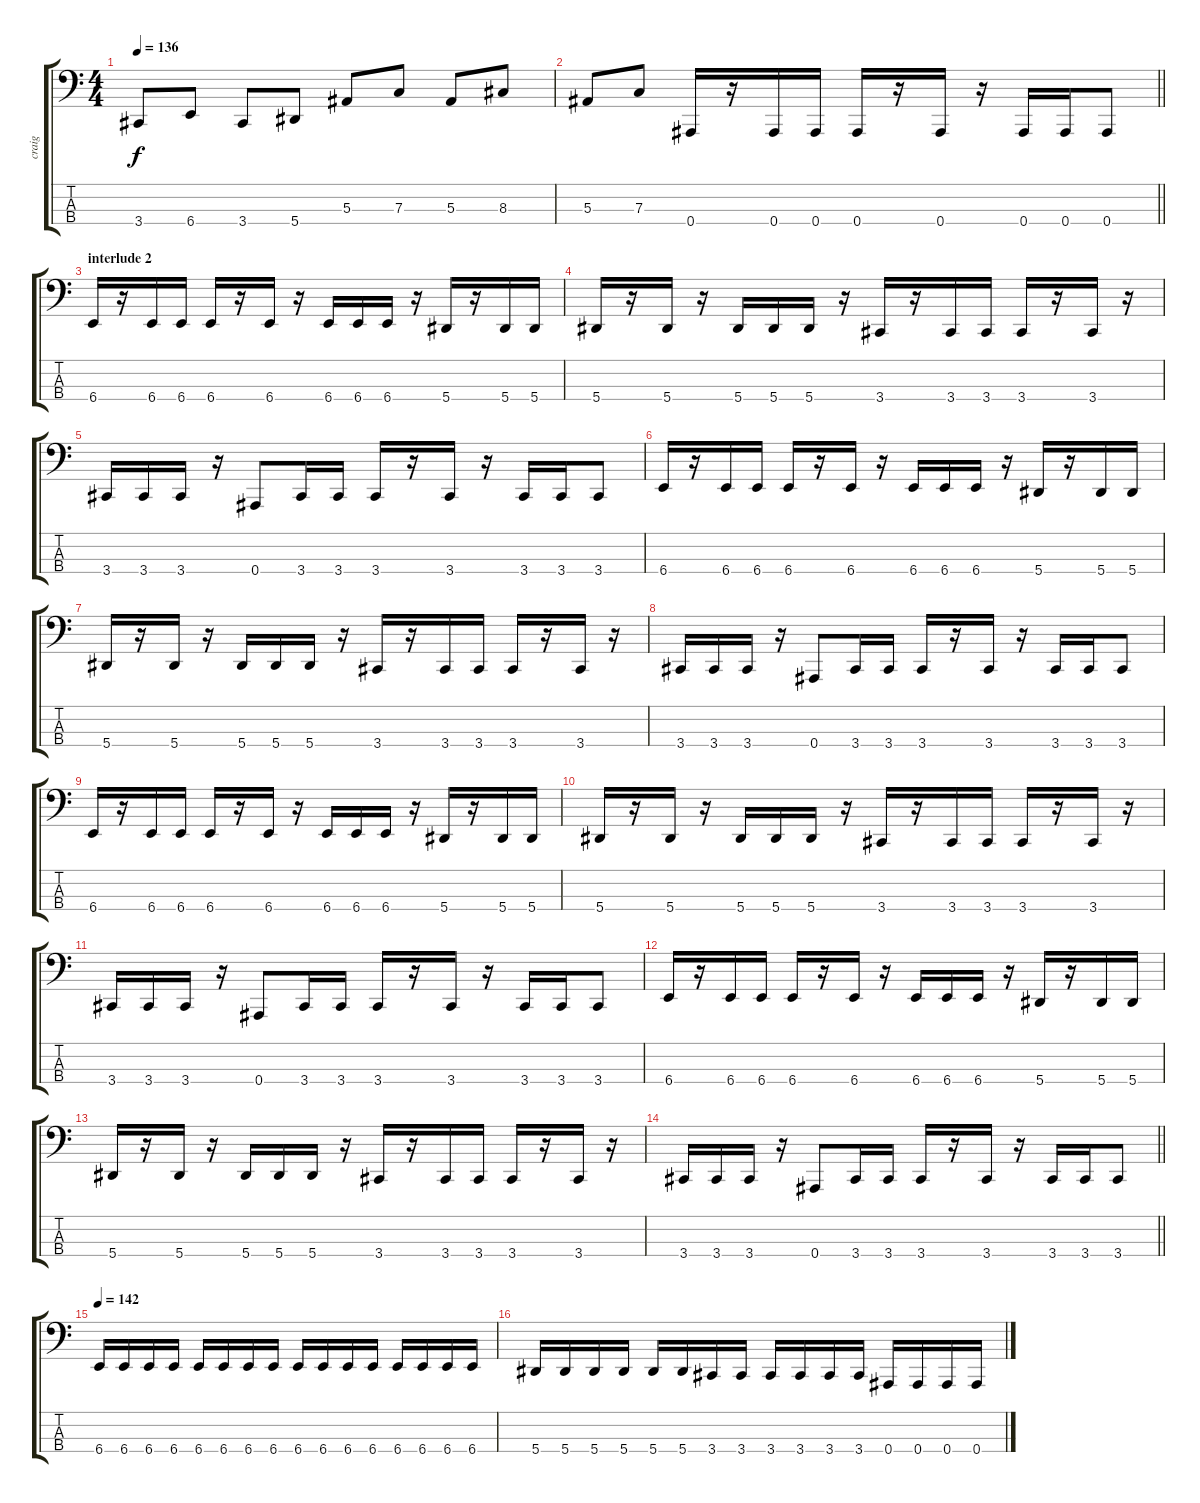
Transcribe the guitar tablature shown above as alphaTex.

\track ("craig" "craig") {instrument slapbass2}
\staff {score tabs}
\tuning (Eb2 Bb1 F1 Bb0) {hide}
\ts (4 4)
\tempo 136
\clef f4
\ks c
3.4.8{dy f} 6.4.8 3.4.8 5.4.8 5.3.8 7.3.8 5.3.8 8.3.8 |
\barLineRight lightlight
5.3.8 7.3.8 0.4.16 r.16 0.4.16 0.4.16 0.4.16 r.16 0.4.16 r.16 0.4.16 0.4.16 0.4.8 |
\section ("" "interlude 2")
6.4.16 r.16 6.4.16 6.4.16 6.4.16 r.16 6.4.16 r.16 6.4.16 6.4.16 6.4.16 r.16 5.4.16 r.16 5.4.16 5.4.16 |
5.4.16 r.16 5.4.16 r.16 5.4.16 5.4.16 5.4.16 r.16 3.4.16 r.16 3.4.16 3.4.16 3.4.16 r.16 3.4.16 r.16 |
3.4.16 3.4.16 3.4.16 r.16 0.4.8 3.4.16 3.4.16 3.4.16 r.16 3.4.16 r.16 3.4.16 3.4.16 3.4.8 |
6.4.16 r.16 6.4.16 6.4.16 6.4.16 r.16 6.4.16 r.16 6.4.16 6.4.16 6.4.16 r.16 5.4.16 r.16 5.4.16 5.4.16 |
5.4.16 r.16 5.4.16 r.16 5.4.16 5.4.16 5.4.16 r.16 3.4.16 r.16 3.4.16 3.4.16 3.4.16 r.16 3.4.16 r.16 |
3.4.16 3.4.16 3.4.16 r.16 0.4.8 3.4.16 3.4.16 3.4.16 r.16 3.4.16 r.16 3.4.16 3.4.16 3.4.8 |
6.4.16 r.16 6.4.16 6.4.16 6.4.16 r.16 6.4.16 r.16 6.4.16 6.4.16 6.4.16 r.16 5.4.16 r.16 5.4.16 5.4.16 |
5.4.16 r.16 5.4.16 r.16 5.4.16 5.4.16 5.4.16 r.16 3.4.16 r.16 3.4.16 3.4.16 3.4.16 r.16 3.4.16 r.16 |
3.4.16 3.4.16 3.4.16 r.16 0.4.8 3.4.16 3.4.16 3.4.16 r.16 3.4.16 r.16 3.4.16 3.4.16 3.4.8 |
6.4.16 r.16 6.4.16 6.4.16 6.4.16 r.16 6.4.16 r.16 6.4.16 6.4.16 6.4.16 r.16 5.4.16 r.16 5.4.16 5.4.16 |
5.4.16 r.16 5.4.16 r.16 5.4.16 5.4.16 5.4.16 r.16 3.4.16 r.16 3.4.16 3.4.16 3.4.16 r.16 3.4.16 r.16 |
\barLineRight lightlight
3.4.16 3.4.16 3.4.16 r.16 0.4.8 3.4.16 3.4.16 3.4.16 r.16 3.4.16 r.16 3.4.16 3.4.16 3.4.8 |
\tempo 142
6.4.16 6.4.16 6.4.16 6.4.16 6.4.16 6.4.16 6.4.16 6.4.16 6.4.16 6.4.16 6.4.16 6.4.16 6.4.16 6.4.16 6.4.16 6.4.16 |
5.4.16 5.4.16 5.4.16 5.4.16 5.4.16 5.4.16 3.4.16 3.4.16 3.4.16 3.4.16 3.4.16 3.4.16 0.4.16 0.4.16 0.4.16 0.4.16
